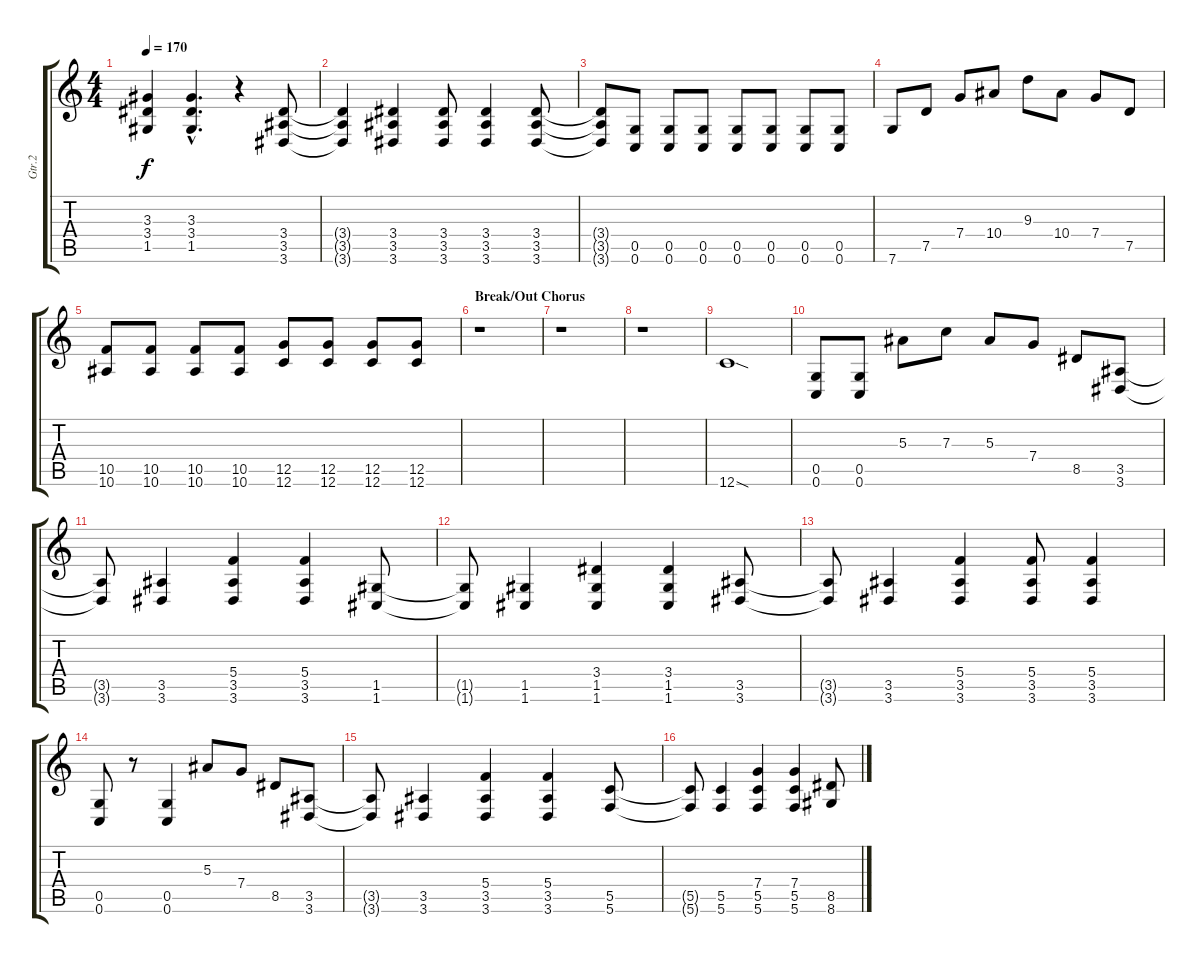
\track ("Gtr.2" "Gtr.2") {instrument distortionguitar}
\staff {score tabs}
\tuning (D4 A3 F3 C3 G2 C2) {hide}
\ts (4 4)
\tempo 170
\clef g2
\ks c
(3.3{t} 3.4{t} 1.5{t}).4{dy f} (3.3{hac} 3.4{hac} 1.5{hac}).4{d} r.4 (3.4 3.5 3.6).8 |
(3.4{t} 3.5{t} 3.6{t}).4 (3.4 3.5 3.6).4 (3.4 3.5 3.6).8 (3.4 3.5 3.6).4 (3.4 3.5 3.6).8 |
(3.4{t} 3.5{t} 3.6{t}).8 (0.5 0.6).8 (0.5 0.6).8 (0.5 0.6).8 (0.5 0.6).8 (0.5 0.6).8 (0.5 0.6).8 (0.5 0.6).8 |
7.6.8 7.5.8 7.4.8 10.4.8 9.3.8 10.4.8 7.4.8 7.5.8 |
(10.5 10.6).8 (10.5 10.6).8 (10.5 10.6).8 (10.5 10.6).8 (12.5 12.6).8 (12.5 12.6).8 (12.5 12.6).8 (12.5 12.6).8 |
\section ("" "Break/Out Chorus")
r.1 |
r.1 |
r.1 |
12.6{sod}.1 |
(0.5 0.6).8 (0.5 0.6).8 5.3.8 7.3.8 5.3.8 7.4.8 8.5.8 (3.5 3.6).8 |
(3.5{t} 3.6{t}).8 (3.5 3.6).4 (5.4 3.5 3.6).4 (5.4 3.5 3.6).4 (1.5 1.6).8 |
(1.5{t} 1.6{t}).8 (1.5 1.6).4 (3.4 1.5 1.6).4 (3.4 1.5 1.6).4 (3.5 3.6).8 |
(3.5{t} 3.6{t}).8 (3.5 3.6).4 (5.4 3.5 3.6).4 (5.4 3.5 3.6).8 (5.4 3.5 3.6).4 |
(0.5 0.6).8 r.8 (0.5 0.6).4 5.3.8 7.4.8 8.5.8 (3.5 3.6).8 |
(3.5{t} 3.6{t}).8 (3.5 3.6).4 (5.4 3.5 3.6).4 (5.4 3.5 3.6).4 (5.5 5.6).8 |
(5.5{t} 5.6{t}).8 (5.5 5.6).4 (7.4 5.5 5.6).4 (7.4 5.5 5.6).4 (8.5 8.6).8
